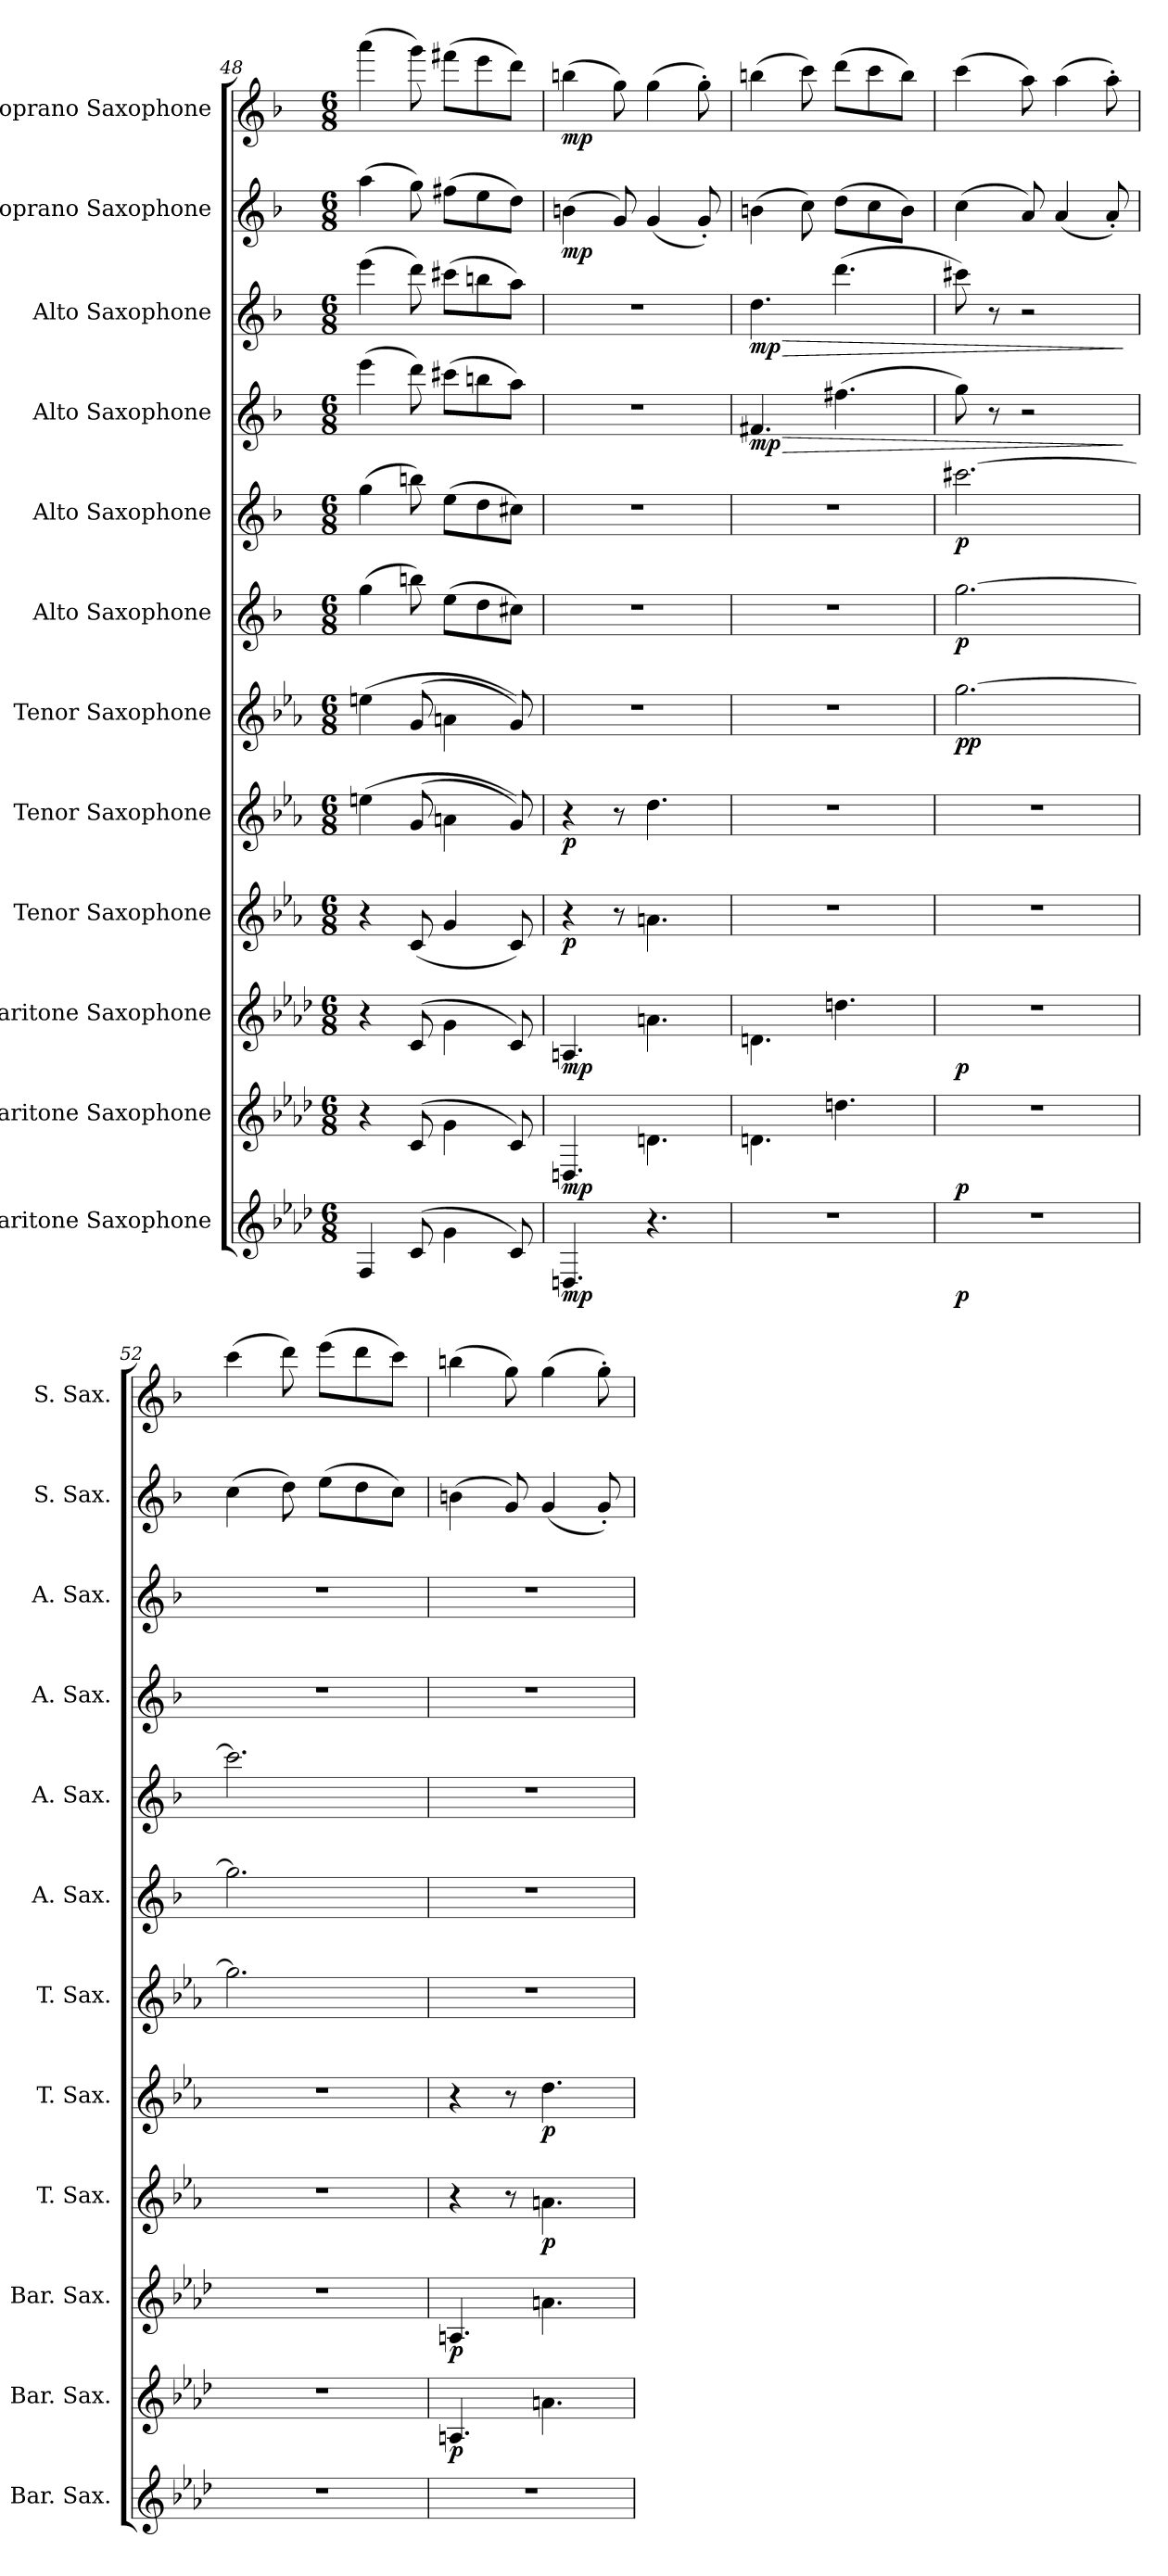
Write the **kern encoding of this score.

**kern	**dynam	**kern	**dynam	**kern	**dynam	**kern	**dynam	**kern	**dynam	**kern	**dynam	**kern	**dynam	**kern	**dynam	**kern	**dynam	**kern	**dynam	**kern	**dynam	**kern	**dynam
*part12	*part12	*part11	*part11	*part10	*part10	*part9	*part9	*part8	*part8	*part7	*part7	*part6	*part6	*part5	*part5	*part4	*part4	*part3	*part3	*part2	*part2	*part1	*part1
*staff12	*staff12	*staff11	*staff11	*staff10	*staff10	*staff9	*staff9	*staff8	*staff8	*staff7	*staff7	*staff6	*staff6	*staff5	*staff5	*staff4	*staff4	*staff3	*staff3	*staff2	*staff2	*staff1	*staff1
*I"Baritone Saxophone	*	*I"Baritone Saxophone	*	*I"Baritone Saxophone	*	*I"Tenor Saxophone	*	*I"Tenor Saxophone	*	*I"Tenor Saxophone	*	*I"Alto Saxophone	*	*I"Alto Saxophone	*	*I"Alto Saxophone	*	*I"Alto Saxophone	*	*I"Soprano Saxophone	*	*I"Soprano Saxophone	*
*I'Bar. Sax.	*	*I'Bar. Sax.	*	*I'Bar. Sax.	*	*I'T. Sax.	*	*I'T. Sax.	*	*I'T. Sax.	*	*I'A. Sax.	*	*I'A. Sax.	*	*I'A. Sax.	*	*I'A. Sax.	*	*I'S. Sax.	*	*I'S. Sax.	*
*clefG2	*	*clefG2	*	*clefG2	*	*clefG2	*	*clefG2	*	*clefG2	*	*clefG2	*	*clefG2	*	*clefG2	*	*clefG2	*	*clefG2	*	*clefG2	*
*ITrd12c21	*	*ITrd12c21	*	*ITrd12c21	*	*ITrd8c14	*	*ITrd8c14	*	*ITrd8c14	*	*ITrd5c9	*	*ITrd5c9	*	*ITrd5c9	*	*ITrd5c9	*	*ITrd1c2	*	*ITrd1c2	*
*k[b-e-a-d-]	*	*k[b-e-a-d-]	*	*k[b-e-a-d-]	*	*k[b-e-a-]	*	*k[b-e-a-]	*	*k[b-e-a-]	*	*k[b-e-a-d-]	*	*k[b-e-a-d-]	*	*k[b-e-a-d-]	*	*k[b-e-a-d-]	*	*k[b-e-a-]	*	*k[b-e-a-]	*
*M6/8	*	*M6/8	*	*M6/8	*	*M6/8	*	*M6/8	*	*M6/8	*	*M6/8	*	*M6/8	*	*M6/8	*	*M6/8	*	*M6/8	*	*M6/8	*
=48	=48	=48	=48	=48	=48	=48	=48	=48	=48	=48	=48	=48	=48	=48	=48	=48	=48	=48	=48	=48	=48	=48	=48
4FF/	.	4r	.	4r	.	4r	.	(4en\	.	(4en\	.	(4b-\	.	(4b-\	.	(4gg\	.	(4gg\	.	(4gg\	.	(4ggg\	.
(8C/	.	(8C/	.	(8C/	.	(8C/	.	(8G/	.	(8G/	.	8ddn\)	.	8ddn\)	.	8ff\)	.	8ff\)	.	8ff\)	.	8fff\)	.
4G\	.	4G\	.	4G\	.	4G/	.	4An\	.	4An\	.	(8g\L	.	(8g\L	.	(8een\L	.	(8een\L	.	(8een\L	.	(8eeen\L	.
.	.	.	.	.	.	.	.	.	.	.	.	8f\	.	8f\	.	8ddn\	.	8ddn\	.	8dd\	.	8ddd\	.
8C/)	.	8C/)	.	8C/)	.	8C/)	.	8G/))	.	8G/))	.	8en\J)	.	8en\J)	.	8cc\J)	.	8cc\J)	.	8cc\J)	.	8ccc\J)	.
=49	=49	=49	=49	=49	=49	=49	=49	=49	=49	=49	=49	=49	=49	=49	=49	=49	=49	=49	=49	=49	=49	=49	=49
!	!LO:DY:b	!	!LO:DY:b	!	!LO:DY:b	!	!LO:DY:b	!	!LO:DY:b	!	!	!	!	!	!	!	!	!	!	!	!LO:DY:b	!	!LO:DY:b
4.DDn/	mp	4.DDn/	mp	4.AAn/	mp	4r	p	4r	p	2.r	.	2.r	.	2.r	.	2.r	.	2.r	.	(4an\	mp	(4aan\	mp
.	.	.	.	.	.	8r	.	8r	.	.	.	.	.	.	.	.	.	.	.	8f/)	.	8ff\)	.
4.r	.	4.Dn\	.	4.An\	.	4.An\	.	4.d\	.	.	.	.	.	.	.	.	.	.	.	(4f/	.	(4ff\	.
.	.	.	.	.	.	.	.	.	.	.	.	.	.	.	.	.	.	.	.	8f'/)	.	8ff'\)	.
=50	=50	=50	=50	=50	=50	=50	=50	=50	=50	=50	=50	=50	=50	=50	=50	=50	=50	=50	=50	=50	=50	=50	=50
!	!	!	!	!	!	!	!	!	!	!	!	!	!	!	!	!	!LO:HP:b	!	!LO:HP:b	!	!	!	!
!	!	!	!	!	!	!	!	!	!	!	!	!	!	!	!	!	!LO:DY:n=1:b	!	!LO:DY:n=1:b	!	!	!	!
2.r	.	4.Dn\	.	4.Dn\	.	2.r	.	2.r	.	2.r	.	2.r	.	2.r	.	4.An/	> mp	4.f\	> mp	(4an\	.	(4aan\	.
.	.	.	.	.	.	.	.	.	.	.	.	.	.	.	.	.	.	.	.	8b-\)	.	8bb-\)	.
.	.	4.dn\	.	4.dn\	.	.	.	.	.	.	.	.	.	.	.	(4.an\	.	(4.ff\	.	(8cc\L	.	(8ccc\L	.
.	.	.	.	.	.	.	.	.	.	.	.	.	.	.	.	.	.	.	.	8b-\	.	8bb-\	.
.	.	.	.	.	.	.	.	.	.	.	.	.	.	.	.	.	.	.	.	8a\J)	.	8aa\J)	.
=51	=51	=51	=51	=51	=51	=51	=51	=51	=51	=51	=51	=51	=51	=51	=51	=51	=51	=51	=51	=51	=51	=51	=51
!	!LO:DY:b	!	!LO:DY:b	!	!LO:DY:b	!	!	!	!	!	!LO:DY:b	!	!	!	!	!	!	!	!	!	!	!	!
!	!	!	!	!	!	!	!	!	!	!	!LO:DY:n=1:b	!	!LO:DY:b	!	!LO:DY:b	!	!	!	!	!	!	!	!
2.r	p	2.r	p	2.r	p	2.r	.	2.r	.	[2.g\	p p	[2.b-\	p	[2.een\	p	8b-\)	.	8een\)	.	(4b-\	.	(4bb-\	.
.	.	.	.	.	.	.	.	.	.	.	.	.	.	.	.	8r	.	8r	.	.	.	.	.
.	.	.	.	.	.	.	.	.	.	.	.	.	.	.	.	2r	.	2r	.	8g/)	.	8gg\)	.
.	.	.	.	.	.	.	.	.	.	.	.	.	.	.	.	.	.	.	.	(4g/	.	(4gg\	.
.	.	.	.	.	.	.	.	.	.	.	.	.	.	.	.	.	.	.	.	8g'/)	.	8gg'\)	.
.	.	.	.	.	.	.	.	.	.	.	.	.	.	.	.	.	]	.	]	.	.	.	.
!!LO:PB:g=z
=52	=52	=52	=52	=52	=52	=52	=52	=52	=52	=52	=52	=52	=52	=52	=52	=52	=52	=52	=52	=52	=52	=52	=52
2.r	.	2.r	.	2.r	.	2.r	.	2.r	.	2.g\]	.	2.b-\]	.	2.ee\]	.	2.r	.	2.r	.	(4b-\	.	(4bb-\	.
.	.	.	.	.	.	.	.	.	.	.	.	.	.	.	.	.	.	.	.	8cc\)	.	8ccc\)	.
.	.	.	.	.	.	.	.	.	.	.	.	.	.	.	.	.	.	.	.	(8dd\L	.	(8ddd\L	.
.	.	.	.	.	.	.	.	.	.	.	.	.	.	.	.	.	.	.	.	8cc\	.	8ccc\	.
.	.	.	.	.	.	.	.	.	.	.	.	.	.	.	.	.	.	.	.	8b-\J)	.	8bb-\J)	.
=53	=53	=53	=53	=53	=53	=53	=53	=53	=53	=53	=53	=53	=53	=53	=53	=53	=53	=53	=53	=53	=53	=53	=53
!	!	!	!LO:DY:b	!	!LO:DY:b	!	!	!	!	!	!	!	!	!	!	!	!	!	!	!	!	!	!
2.r	.	4.AAn/	p	4.AAn/	p	4r	.	4r	.	2.r	.	2.r	.	2.r	.	2.r	.	2.r	.	(4an\	.	(4aan\	.
.	.	.	.	.	.	8r	.	8r	.	.	.	.	.	.	.	.	.	.	.	8f/)	.	8ff\)	.
!	!	!	!	!	!	!	!LO:DY:b	!	!LO:DY:b	!	!	!	!	!	!	!	!	!	!	!	!	!	!
.	.	4.An\	.	4.An\	.	4.An\	p	4.d\	p	.	.	.	.	.	.	.	.	.	.	(4f/	.	(4ff\	.
.	.	.	.	.	.	.	.	.	.	.	.	.	.	.	.	.	.	.	.	8f'/)	.	8ff'\)	.
=	=	=	=	=	=	=	=	=	=	=	=	=	=	=	=	=	=	=	=	=	=	=	=
*-	*-	*-	*-	*-	*-	*-	*-	*-	*-	*-	*-	*-	*-	*-	*-	*-	*-	*-	*-	*-	*-	*-	*-
